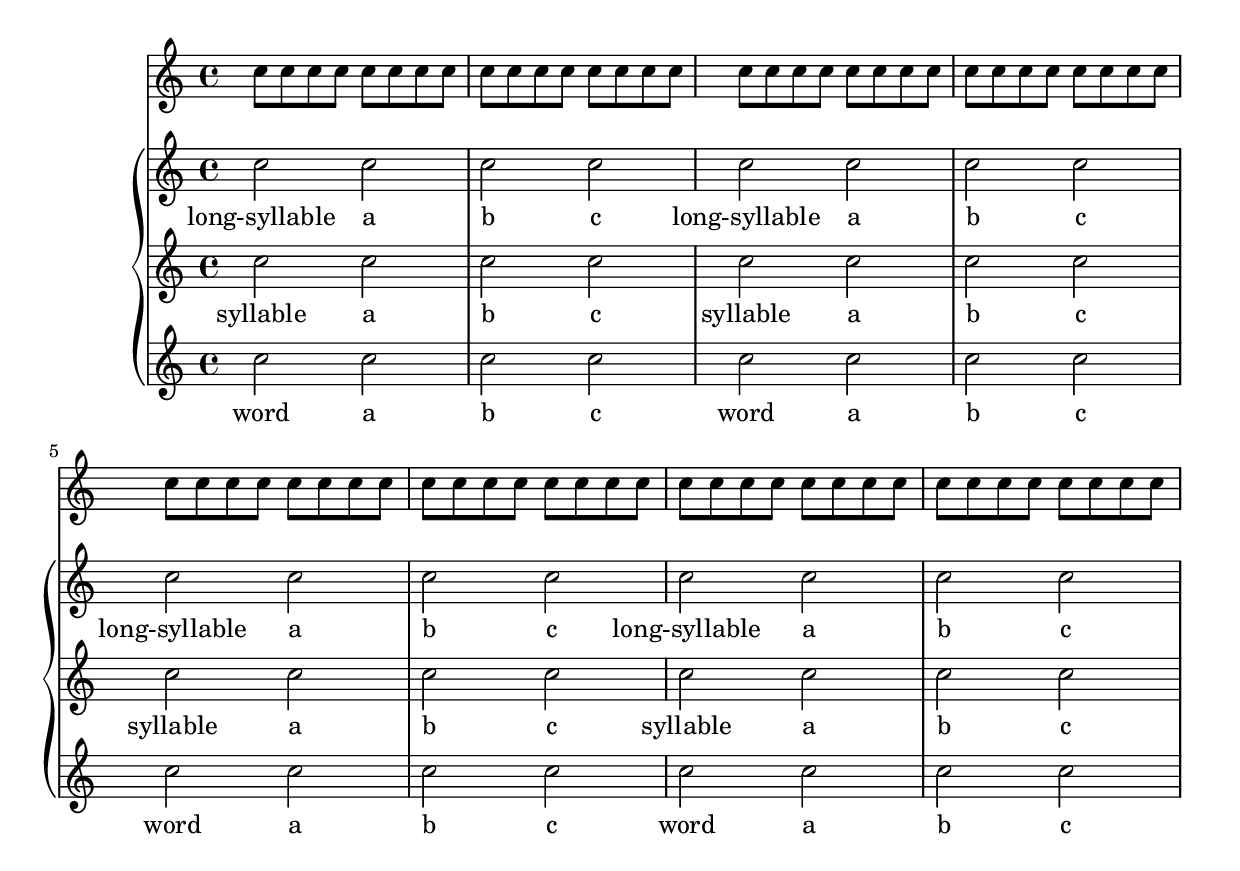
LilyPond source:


\version "2.15.10"

\header {
  texidoc = "The @code{SpanBarStub} grob takes care of horizontal spacing
for @code{SpanBar} grobs.  When the @code{SpanBar} is disallowed, objects
in contexts that the span bar would have otherwise crossed align as if the
span bar were not there.
"
}

<<
  \new Staff {
    \repeat unfold 64 { c''8 }
  }
  \new GrandStaff <<
    \new Staff
      \new Voice = "upper"
        \relative c'' {
          c2 c c c
          \once \override Staff . BarLine #'allow-span-bar = ##f
          c2 c c c
          c2 c c c
          \once \override Staff . BarLine #'allow-span-bar = ##f
          c2 c c c
        }
    \new Lyrics \lyricsto "upper" \lyricmode {
      long-syllable a b c long-syllable a b c
      long-syllable a b c long-syllable a b c
    }

    \new Staff
      \new Voice = "middle"
        \relative c'' {
          c2 c c c
          c2 c c c
          c2 c c c
          \once \override Staff . BarLine #'allow-span-bar = ##f
          c2 c c c
        }
    \new Lyrics \lyricsto "middle" \lyricmode {
      syllable a b c syllable a b c
      syllable a b c syllable a b c
    }

    \new Staff
      \new Voice = "lower"
        \relative c'' {
          c2 c c c
          c2 c c c
          c2 c c c
          c2 c c c
        }
    \new Lyrics \lyricsto "lower" \lyricmode {
      word a b c word a b c
      word a b c word a b c
    }
  >>
>>
